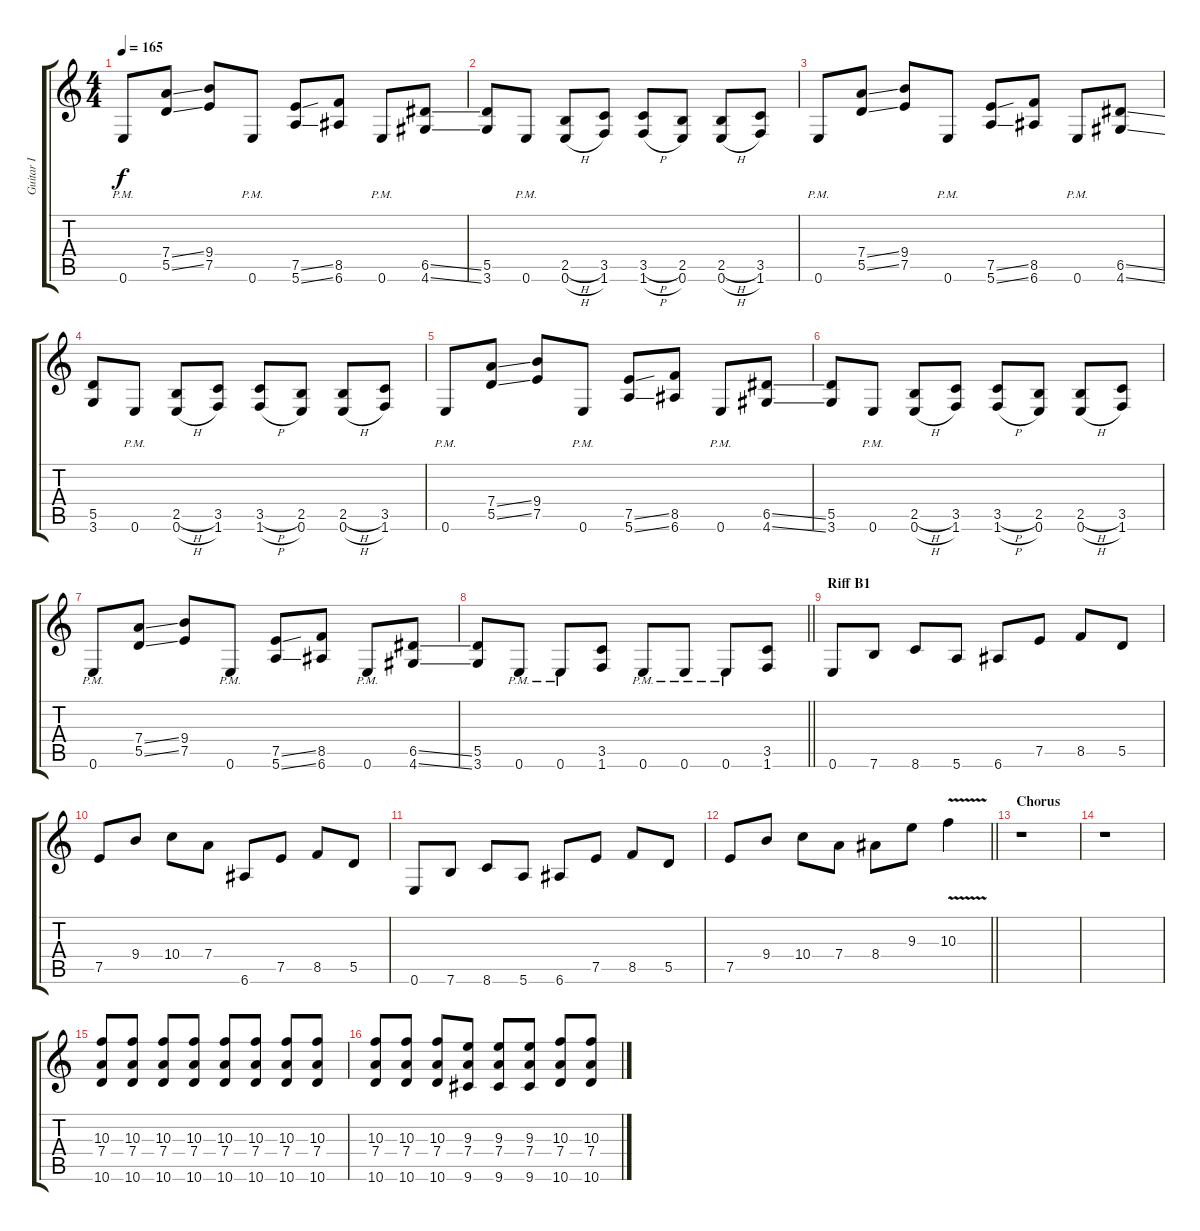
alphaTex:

\track ("Guitar I" "Guitar I") {instrument distortionguitar}
\staff {score tabs}
\tuning (E4 B3 G3 D3 A2 E2) {hide}
\ts (4 4)
\tempo 165
\clef g2
\ks c
0.6{pm}.8{dy f} (7.4{ss} 5.5{ss}).8 (9.4 7.5).8 0.6{pm}.8 (7.5{ss} 5.6{ss}).8 (8.5 6.6).8 0.6{pm}.8 (6.5{ss} 4.6{ss}).8 |
(5.5 3.6).8 0.6{pm}.8 (2.5{h} 0.6{h}).8 (3.5 1.6).8 (3.5{h} 1.6{h}).8 (2.5 0.6).8 (2.5{h} 0.6{h}).8 (3.5 1.6).8 |
0.6{pm}.8 (7.4{ss} 5.5{ss}).8 (9.4 7.5).8 0.6{pm}.8 (7.5{ss} 5.6{ss}).8 (8.5 6.6).8 0.6{pm}.8 (6.5{ss} 4.6{ss}).8 |
(5.5 3.6).8 0.6{pm}.8 (2.5{h} 0.6{h}).8 (3.5 1.6).8 (3.5{h} 1.6{h}).8 (2.5 0.6).8 (2.5{h} 0.6{h}).8 (3.5 1.6).8 |
0.6{pm}.8 (7.4{ss} 5.5{ss}).8 (9.4 7.5).8 0.6{pm}.8 (7.5{ss} 5.6{ss}).8 (8.5 6.6).8 0.6{pm}.8 (6.5{ss} 4.6{ss}).8 |
(5.5 3.6).8 0.6{pm}.8 (2.5{h} 0.6{h}).8 (3.5 1.6).8 (3.5{h} 1.6{h}).8 (2.5 0.6).8 (2.5{h} 0.6{h}).8 (3.5 1.6).8 |
0.6{pm}.8 (7.4{ss} 5.5{ss}).8 (9.4 7.5).8 0.6{pm}.8 (7.5{ss} 5.6{ss}).8 (8.5 6.6).8 0.6{pm}.8 (6.5{ss} 4.6{ss}).8 |
\barLineRight lightlight
(5.5 3.6).8 0.6{pm}.8 0.6{pm}.8 (3.5 1.6).8 0.6{pm}.8 0.6{pm}.8 0.6{pm}.8 (3.5 1.6).8 |
\section ("" "Riff B1")
0.6.8 7.6.8 8.6.8 5.6.8 6.6.8 7.5.8 8.5.8 5.5.8 |
7.5.8 9.4.8 10.4.8 7.4.8 6.6.8 7.5.8 8.5.8 5.5.8 |
0.6.8 7.6.8 8.6.8 5.6.8 6.6.8 7.5.8 8.5.8 5.5.8 |
\barLineRight lightlight
7.5.8 9.4.8 10.4.8 7.4.8 8.4.8 9.3.8 10.3{v}.4 |
\section ("" "Chorus")
r.1 |
r.1 |
(10.3 7.4 10.6).8 (10.3 7.4 10.6).8 (10.3 7.4 10.6).8 (10.3 7.4 10.6).8 (10.3 7.4 10.6).8 (10.3 7.4 10.6).8 (10.3 7.4 10.6).8 (10.3 7.4 10.6).8 |
(10.3 7.4 10.6).8 (10.3 7.4 10.6).8 (10.3 7.4 10.6).8 (9.3 7.4 9.6).8 (9.3 7.4 9.6).8 (9.3 7.4 9.6).8 (10.3 7.4 10.6).8 (10.3 7.4 10.6).8
